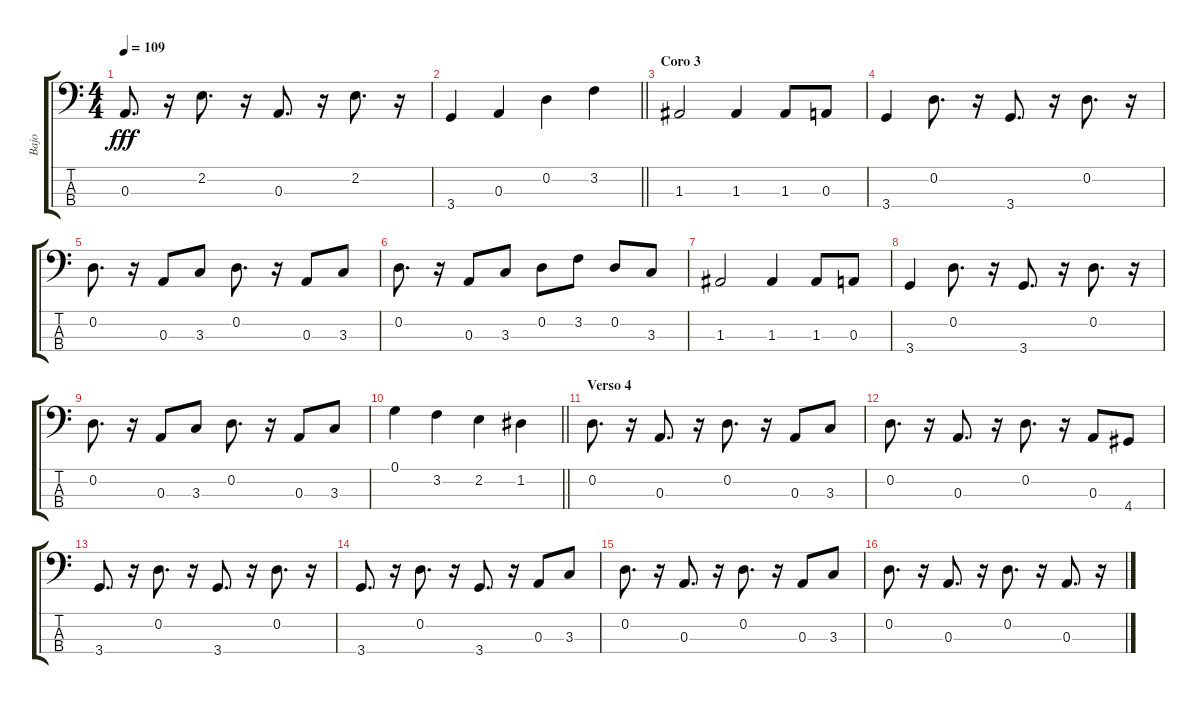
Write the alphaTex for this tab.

\track ("Bajo" "Bajo") {instrument electricbassfinger}
\staff {score tabs}
\tuning (G2 D2 A1 E1) {hide}
\ts (4 4)
\tempo 109
\clef f4
\ks c
0.3.8{d dy fff} r.16 2.2.8{d} r.16 0.3.8{d} r.16 2.2.8{d} r.16 |
\barLineRight lightlight
3.4.4 0.3.4 0.2.4 3.2.4 |
\section ("" "Coro 3")
1.3.2 1.3.4 1.3.8 0.3.8 |
3.4.4 0.2.8{d} r.16 3.4.8{d} r.16 0.2.8{d} r.16 |
0.2.8{d} r.16 0.3.8 3.3.8 0.2.8{d} r.16 0.3.8 3.3.8 |
0.2.8{d} r.16 0.3.8 3.3.8 0.2.8 3.2.8 0.2.8 3.3.8 |
1.3.2 1.3.4 1.3.8 0.3.8 |
3.4.4 0.2.8{d} r.16 3.4.8{d} r.16 0.2.8{d} r.16 |
0.2.8{d} r.16 0.3.8 3.3.8 0.2.8{d} r.16 0.3.8 3.3.8 |
\barLineRight lightlight
0.1.4 3.2.4 2.2.4 1.2.4 |
\section ("" "Verso 4")
0.2.8{d} r.16 0.3.8{d} r.16 0.2.8{d} r.16 0.3.8 3.3.8 |
0.2.8{d} r.16 0.3.8{d} r.16 0.2.8{d} r.16 0.3.8 4.4.8 |
3.4.8{d} r.16 0.2.8{d} r.16 3.4.8{d} r.16 0.2.8{d} r.16 |
3.4.8{d} r.16 0.2.8{d} r.16 3.4.8{d} r.16 0.3.8 3.3.8 |
0.2.8{d} r.16 0.3.8{d} r.16 0.2.8{d} r.16 0.3.8 3.3.8 |
0.2.8{d} r.16 0.3.8{d} r.16 0.2.8{d} r.16 0.3.8{d} r.16
